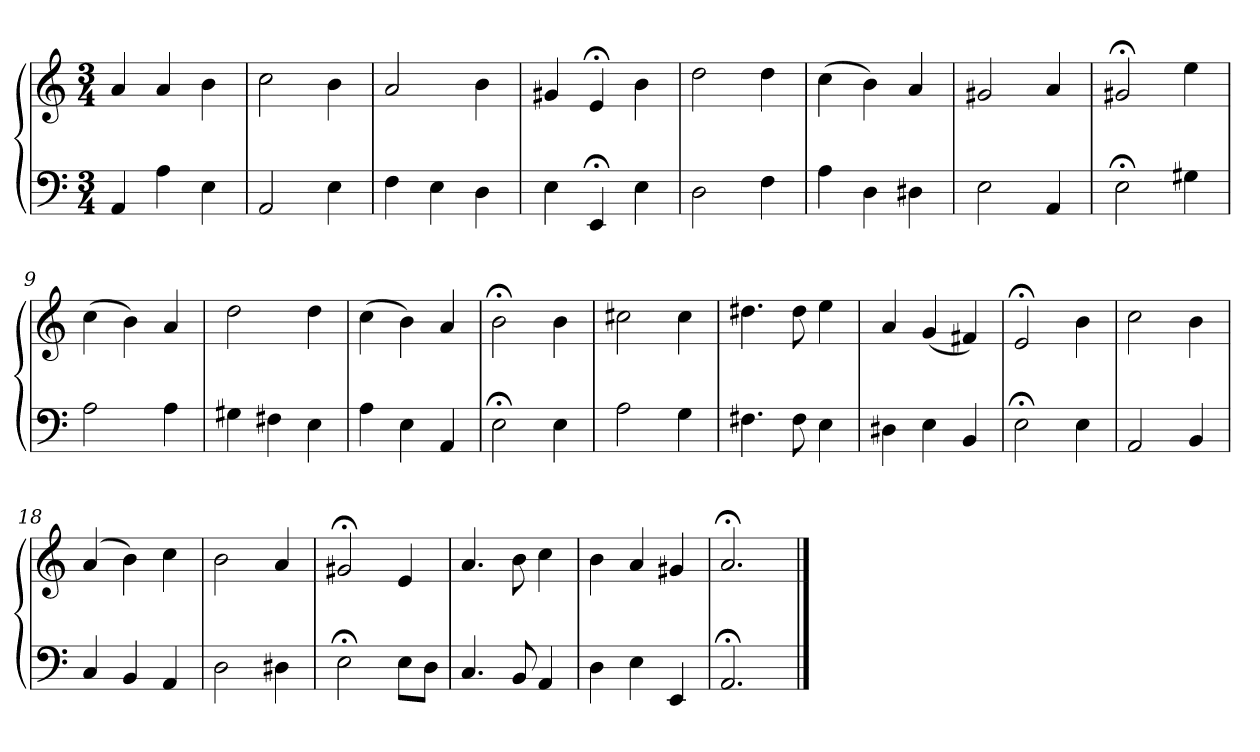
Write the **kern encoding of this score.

**kern	**kern
*part1	*part1
*staff2	*staff1
*clefF4	*clefG2
*M3/4	*M3/4
=1	=1
4AA	4a
4A	4a
4E	4b
=2	=2
2AA	2cc
4E	4b
=3	=3
4F	2a
4E	.
4D	4b
=4	=4
4E	4g#X
4EE;<	4e;<
4E	4b
=5	=5
2D	2dd
4F	4dd
=6	=6
4A	(4cc
4D	4b)
4D#X	4a
=7	=7
2E	2g#X
4AA	4a
=8	=8
2E;<	2g#X;<
4G#X	4ee
=9	=9
2A	(4cc
.	4b)
4A	4a
=10	=10
4G#X	2dd
4F#X	.
4E	4dd
!!LO:LB:g=z
=11	=11
4A	(4cc
4E	4b)
4AA	4a
=12	=12
2E;<	2b;<
4E	4b
=13	=13
2A	2cc#X
4G	4cc#
=14	=14
4.F#X	4.dd#X
8F#	8dd#
4E	4ee
=15	=15
4D#X	4a
4E	(4g
4BB	4f#X)
=16	=16
2E;<	2e;<
4E	4b
=17	=17
2AA	2cc
4BB	4b
=18	=18
4C	(4a
4BB	4b)
4AA	4cc
=19	=19
2D	2b
4D#X	4a
=20	=20
2E;<	2g#X;<
8EL	4e
8DJ	.
!!LO:LB:g=z
=21	=21
4.C	4.a
8BB	8b
4AA	4cc
=22	=22
4D	4b
4E	4a
4EE	4g#X
=23	=23
2.AA;<	2.a;<
==	==
*-	*-
